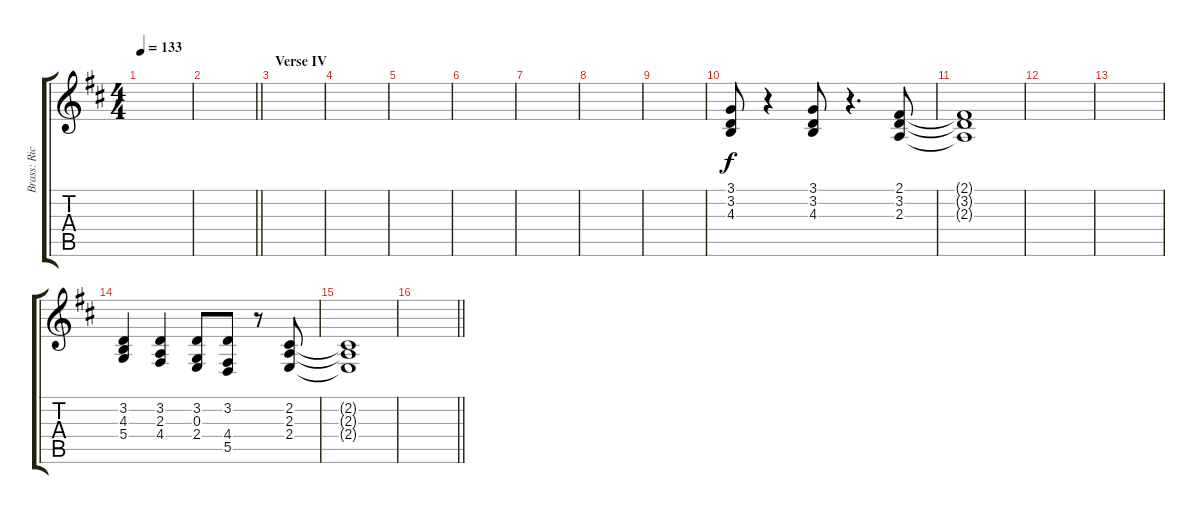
\track ("Brass: Richie" "Brass: Ric") {instrument synthbrass2}
\staff {score tabs}
\tuning (E4 B3 G3 D3 A2 E2) {hide}
\ts (4 4)
\tempo 133
\clef g2
\ks d
|
\barLineRight lightlight
|
\section ("" "Verse IV")
|
|
|
|
|
|
|
(3.1 3.2 4.3).8 r.4 (3.1 3.2 4.3).8 r.4{d} (2.1 3.2 2.3).8 |
(2.1{t} 3.2{t} 2.3{t}).1 |
|
|
(3.2 4.3 5.4).4 (3.2 2.3 4.4).4 (3.2 0.3 2.4).8 (3.2 4.4 5.5).8 r.8 (2.2 2.3 2.4).8 |
(2.2{t} 2.3{t} 2.4{t}).1 |
\barLineRight lightlight
